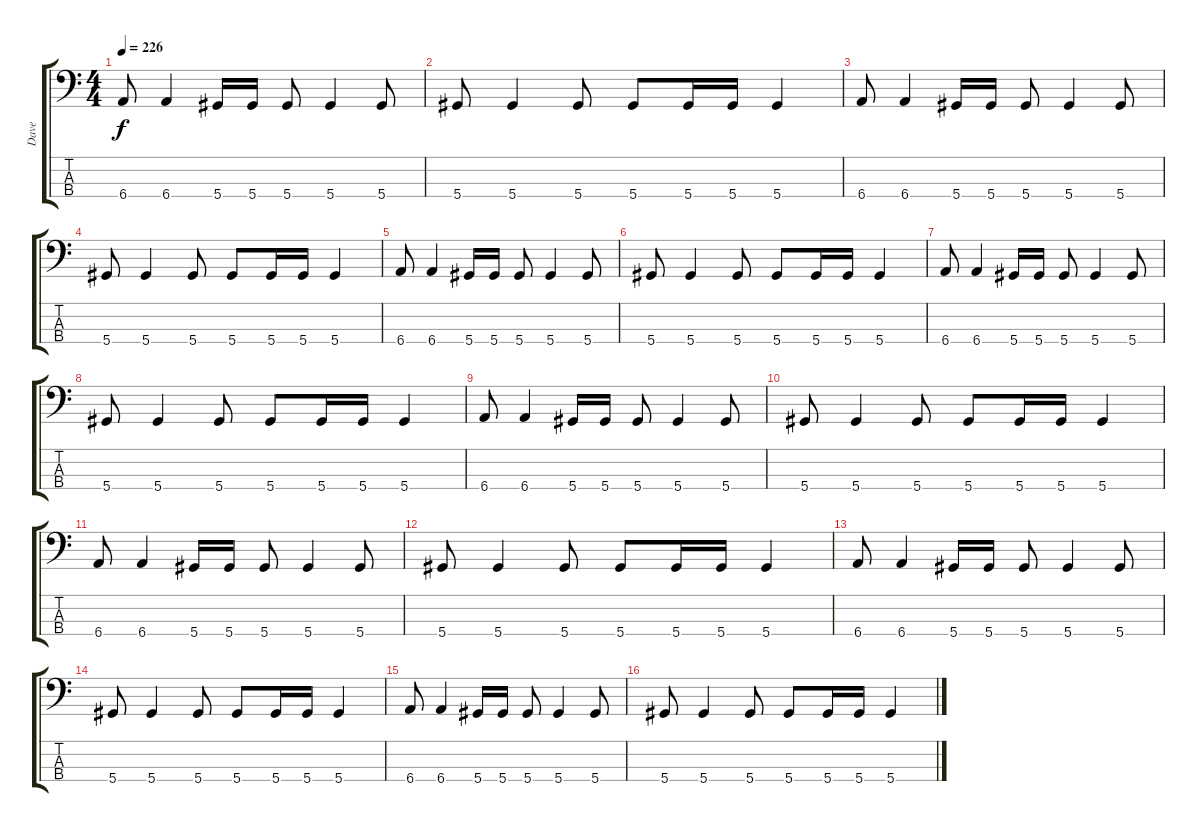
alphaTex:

\track ("Dave" "Dave") {instrument electricbassfinger}
\staff {score tabs}
\tuning (Gb2 Db2 Ab1 Eb1) {hide}
\ts (4 4)
\tempo 226
\clef f4
\ks c
6.4.8{dy f} 6.4.4 5.4.16 5.4.16 5.4.8 5.4.4 5.4.8 |
5.4.8 5.4.4 5.4.8 5.4.8 5.4.16 5.4.16 5.4.4 |
6.4.8 6.4.4 5.4.16 5.4.16 5.4.8 5.4.4 5.4.8 |
5.4.8 5.4.4 5.4.8 5.4.8 5.4.16 5.4.16 5.4.4 |
6.4.8 6.4.4 5.4.16 5.4.16 5.4.8 5.4.4 5.4.8 |
5.4.8 5.4.4 5.4.8 5.4.8 5.4.16 5.4.16 5.4.4 |
6.4.8 6.4.4 5.4.16 5.4.16 5.4.8 5.4.4 5.4.8 |
5.4.8 5.4.4 5.4.8 5.4.8 5.4.16 5.4.16 5.4.4 |
6.4.8 6.4.4 5.4.16 5.4.16 5.4.8 5.4.4 5.4.8 |
5.4.8 5.4.4 5.4.8 5.4.8 5.4.16 5.4.16 5.4.4 |
6.4.8 6.4.4 5.4.16 5.4.16 5.4.8 5.4.4 5.4.8 |
5.4.8 5.4.4 5.4.8 5.4.8 5.4.16 5.4.16 5.4.4 |
6.4.8 6.4.4 5.4.16 5.4.16 5.4.8 5.4.4 5.4.8 |
5.4.8 5.4.4 5.4.8 5.4.8 5.4.16 5.4.16 5.4.4 |
6.4.8 6.4.4 5.4.16 5.4.16 5.4.8 5.4.4 5.4.8 |
5.4.8 5.4.4 5.4.8 5.4.8 5.4.16 5.4.16 5.4.4
